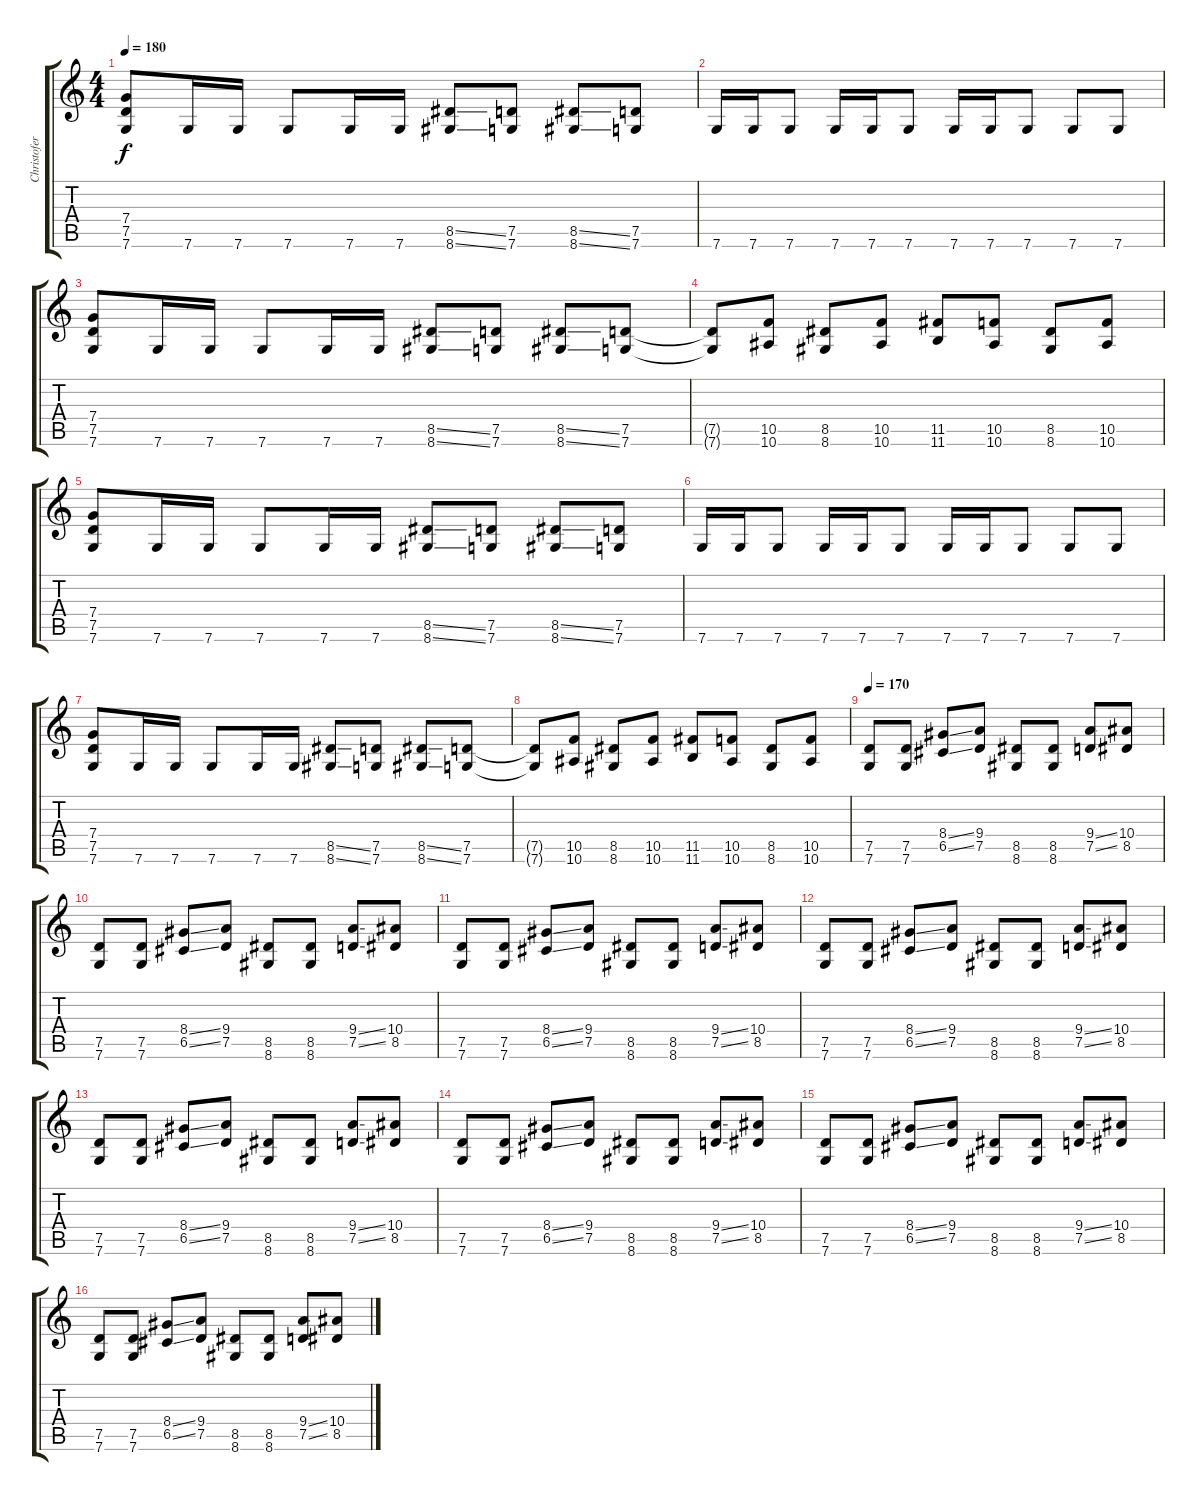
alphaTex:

\track ("Christofer Johnsson" "Christofer") {instrument distortionguitar}
\staff {score tabs}
\tuning (D4 A3 F3 C3 G2 C2) {hide}
\ts (4 4)
\tempo 180
\clef g2
\ks c
(7.4 7.5 7.6).8{dy f} 7.6.16 7.6.16 7.6.8 7.6.16 7.6.16 (8.5{ss} 8.6{ss}).8 (7.5 7.6).8 (8.5{ss} 8.6{ss}).8 (7.5 7.6).8 |
7.6.16 7.6.16 7.6.8 7.6.16 7.6.16 7.6.8 7.6.16 7.6.16 7.6.8 7.6.8 7.6.8 |
(7.4 7.5 7.6).8 7.6.16 7.6.16 7.6.8 7.6.16 7.6.16 (8.5{ss} 8.6{ss}).8 (7.5 7.6).8 (8.5{ss} 8.6{ss}).8 (7.5 7.6).8 |
(7.5{t} 7.6{t}).8 (10.5 10.6).8 (8.5 8.6).8 (10.5 10.6).8 (11.5 11.6).8 (10.5 10.6).8 (8.5 8.6).8 (10.5 10.6).8 |
(7.4 7.5 7.6).8 7.6.16 7.6.16 7.6.8 7.6.16 7.6.16 (8.5{ss} 8.6{ss}).8 (7.5 7.6).8 (8.5{ss} 8.6{ss}).8 (7.5 7.6).8 |
7.6.16 7.6.16 7.6.8 7.6.16 7.6.16 7.6.8 7.6.16 7.6.16 7.6.8 7.6.8 7.6.8 |
(7.4 7.5 7.6).8 7.6.16 7.6.16 7.6.8 7.6.16 7.6.16 (8.5{ss} 8.6{ss}).8 (7.5 7.6).8 (8.5{ss} 8.6{ss}).8 (7.5 7.6).8 |
(7.5{t} 7.6{t}).8 (10.5 10.6).8 (8.5 8.6).8 (10.5 10.6).8 (11.5 11.6).8 (10.5 10.6).8 (8.5 8.6).8 (10.5 10.6).8 |
\tempo 170
(7.5 7.6).8 (7.5 7.6).8 (8.4{ss} 6.5{ss}).8 (9.4 7.5).8 (8.5 8.6).8 (8.5 8.6).8 (9.4{ss} 7.5{ss}).8 (10.4 8.5).8 |
(7.5 7.6).8 (7.5 7.6).8 (8.4{ss} 6.5{ss}).8 (9.4 7.5).8 (8.5 8.6).8 (8.5 8.6).8 (9.4{ss} 7.5{ss}).8 (10.4 8.5).8 |
(7.5 7.6).8 (7.5 7.6).8 (8.4{ss} 6.5{ss}).8 (9.4 7.5).8 (8.5 8.6).8 (8.5 8.6).8 (9.4{ss} 7.5{ss}).8 (10.4 8.5).8 |
(7.5 7.6).8 (7.5 7.6).8 (8.4{ss} 6.5{ss}).8 (9.4 7.5).8 (8.5 8.6).8 (8.5 8.6).8 (9.4{ss} 7.5{ss}).8 (10.4 8.5).8 |
(7.5 7.6).8 (7.5 7.6).8 (8.4{ss} 6.5{ss}).8 (9.4 7.5).8 (8.5 8.6).8 (8.5 8.6).8 (9.4{ss} 7.5{ss}).8 (10.4 8.5).8 |
(7.5 7.6).8 (7.5 7.6).8 (8.4{ss} 6.5{ss}).8 (9.4 7.5).8 (8.5 8.6).8 (8.5 8.6).8 (9.4{ss} 7.5{ss}).8 (10.4 8.5).8 |
(7.5 7.6).8 (7.5 7.6).8 (8.4{ss} 6.5{ss}).8 (9.4 7.5).8 (8.5 8.6).8 (8.5 8.6).8 (9.4{ss} 7.5{ss}).8 (10.4 8.5).8 |
(7.5 7.6).8 (7.5 7.6).8 (8.4{ss} 6.5{ss}).8 (9.4 7.5).8 (8.5 8.6).8 (8.5 8.6).8 (9.4{ss} 7.5{ss}).8 (10.4 8.5).8
